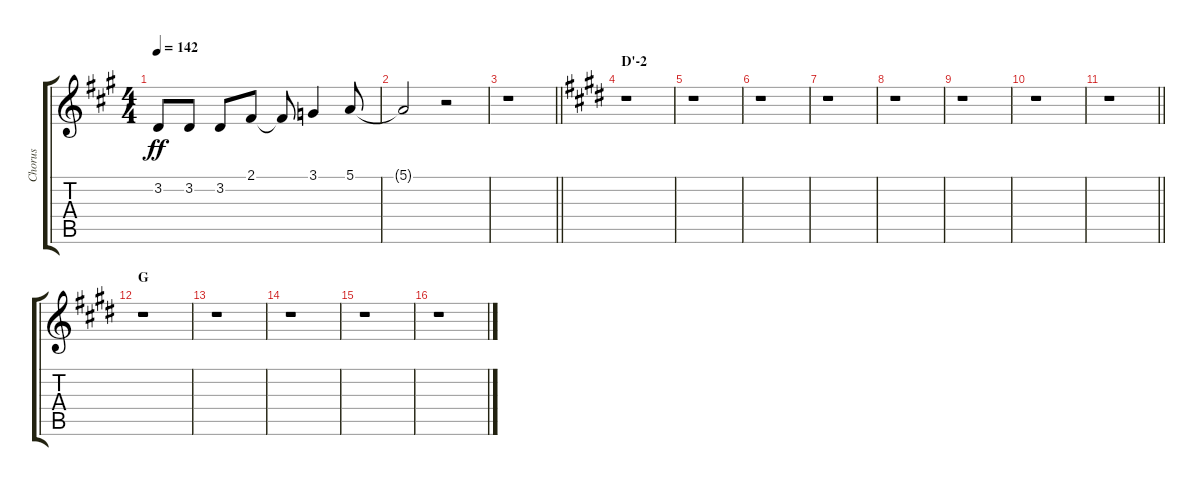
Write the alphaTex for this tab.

\track ("Chorus" "Chorus") {instrument voiceoohs}
\staff {score tabs}
\tuning (E4 B3 G3 D3 A2 E2) {hide}
\ts (4 4)
\tempo 142
\clef g2
\ks a
3.2.8{dy ff} 3.2.8 3.2.8 2.1.8 2.1{t}.8 3.1.4 5.1.8 |
5.1{t}.2 r.2 |
\barLineRight lightlight
r.1 |
\section ("" "D'-2")
\ks e
r.1 |
r.1 |
r.1 |
r.1 |
r.1 |
r.1 |
r.1 |
\barLineRight lightlight
r.1 |
\section ("" "G")
r.1 |
r.1 |
r.1 |
r.1 |
r.1
